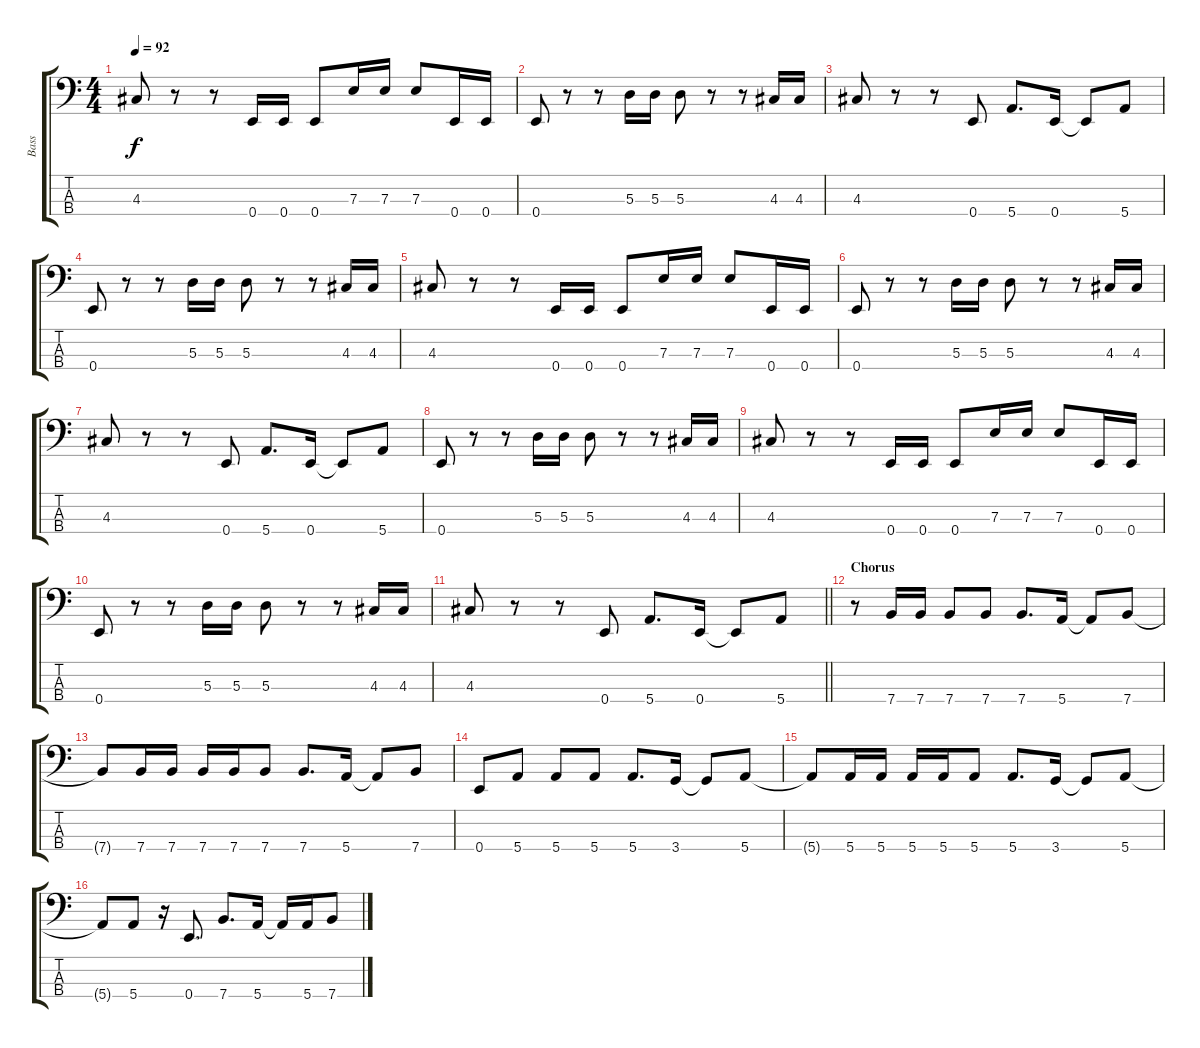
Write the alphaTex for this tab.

\track ("Bass" "Bass") {instrument electricbassfinger}
\staff {score tabs}
\tuning (G2 D2 A1 E1) {hide}
\ts (4 4)
\tempo 92
\clef f4
\ks c
4.3.8{dy f} r.8 r.8 0.4.16 0.4.16 0.4.8 7.3.16 7.3.16 7.3.8 0.4.16 0.4.16 |
0.4.8 r.8 r.8 5.3.16 5.3.16 5.3.8 r.8 r.8 4.3.16 4.3.16 |
4.3.8 r.8 r.8 0.4.8 5.4.8{d} 0.4.16 0.4{t}.8 5.4.8 |
0.4.8 r.8 r.8 5.3.16 5.3.16 5.3.8 r.8 r.8 4.3.16 4.3.16 |
4.3.8 r.8 r.8 0.4.16 0.4.16 0.4.8 7.3.16 7.3.16 7.3.8 0.4.16 0.4.16 |
0.4.8 r.8 r.8 5.3.16 5.3.16 5.3.8 r.8 r.8 4.3.16 4.3.16 |
4.3.8 r.8 r.8 0.4.8 5.4.8{d} 0.4.16 0.4{t}.8 5.4.8 |
0.4.8 r.8 r.8 5.3.16 5.3.16 5.3.8 r.8 r.8 4.3.16 4.3.16 |
4.3.8 r.8 r.8 0.4.16 0.4.16 0.4.8 7.3.16 7.3.16 7.3.8 0.4.16 0.4.16 |
0.4.8 r.8 r.8 5.3.16 5.3.16 5.3.8 r.8 r.8 4.3.16 4.3.16 |
\barLineRight lightlight
4.3.8 r.8 r.8 0.4.8 5.4.8{d} 0.4.16 0.4{t}.8 5.4.8 |
\section ("" "Chorus")
r.8 7.4.16 7.4.16 7.4.8 7.4.8 7.4.8{d} 5.4.16 5.4{t}.8 7.4.8 |
7.4{t}.8 7.4.16 7.4.16 7.4.16 7.4.16 7.4.8 7.4.8{d} 5.4.16 5.4{t}.8 7.4.8 |
0.4.8 5.4.8 5.4.8 5.4.8 5.4.8{d} 3.4.16 3.4{t}.8 5.4.8 |
5.4{t}.8 5.4.16 5.4.16 5.4.16 5.4.16 5.4.8 5.4.8{d} 3.4.16 3.4{t}.8 5.4.8 |
5.4{t}.8 5.4.8 r.16 0.4.8{d} 7.4.8{d} 5.4.16 5.4{t}.16 5.4.16 7.4.8
